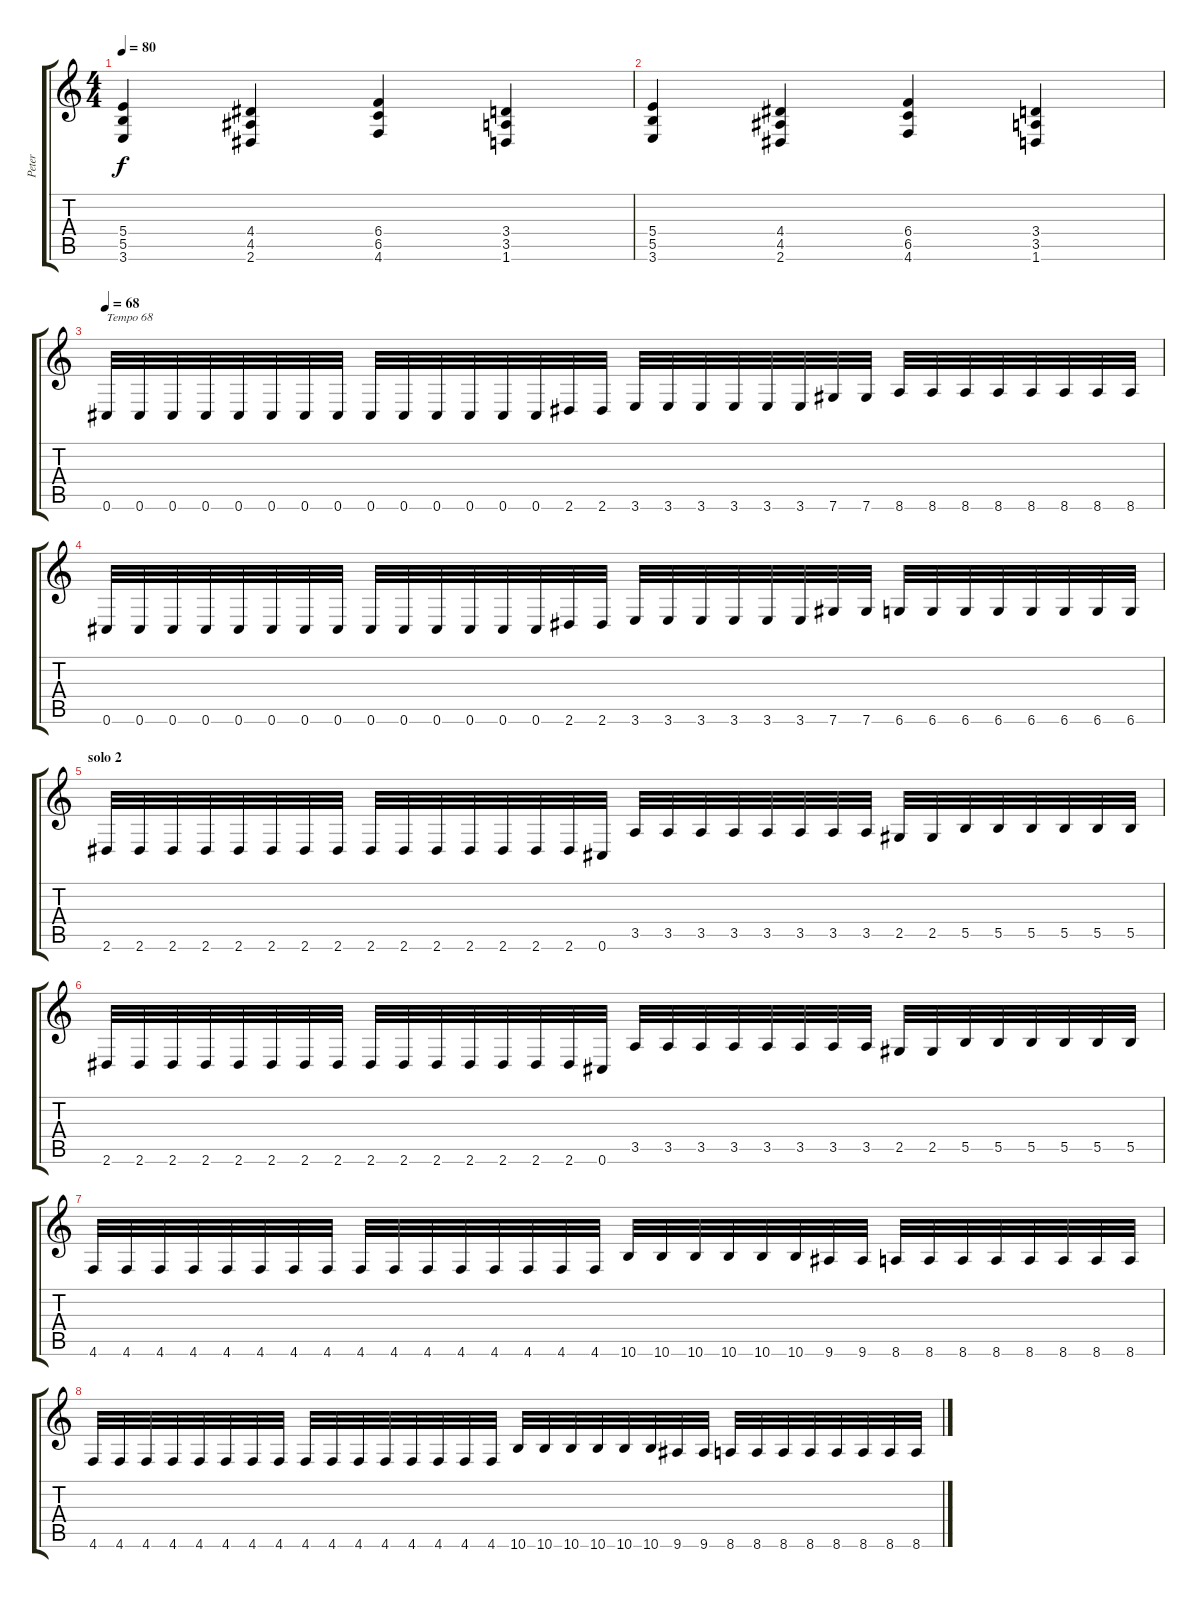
\track ("Peter" "Peter") {instrument overdrivenguitar}
\staff {score tabs}
\tuning (Db4 Ab3 E3 B2 Gb2 Db2) {hide}
\ts (4 4)
\tempo 80
\clef g2
\ks c
(5.4 5.5 3.6).4{dy f} (4.4 4.5 2.6).4 (6.4 6.5 4.6).4 (3.4 3.5 1.6).4 |
(5.4 5.5 3.6).4 (4.4 4.5 2.6).4 (6.4 6.5 4.6).4 (3.4 3.5 1.6).4 |
\tempo 68
0.6.32{txt "Tempo 68"} 0.6.32 0.6.32 0.6.32 0.6.32 0.6.32 0.6.32 0.6.32 0.6.32 0.6.32 0.6.32 0.6.32 0.6.32 0.6.32 2.6.32 2.6.32 3.6.32 3.6.32 3.6.32 3.6.32 3.6.32 3.6.32 7.6.32 7.6.32 8.6.32 8.6.32 8.6.32 8.6.32 8.6.32 8.6.32 8.6.32 8.6.32 |
0.6.32 0.6.32 0.6.32 0.6.32 0.6.32 0.6.32 0.6.32 0.6.32 0.6.32 0.6.32 0.6.32 0.6.32 0.6.32 0.6.32 2.6.32 2.6.32 3.6.32 3.6.32 3.6.32 3.6.32 3.6.32 3.6.32 7.6.32 7.6.32 6.6.32 6.6.32 6.6.32 6.6.32 6.6.32 6.6.32 6.6.32 6.6.32 |
\section ("" "solo 2")
2.6.32 2.6.32 2.6.32 2.6.32 2.6.32 2.6.32 2.6.32 2.6.32 2.6.32 2.6.32 2.6.32 2.6.32 2.6.32 2.6.32 2.6.32 0.6.32 3.5.32 3.5.32 3.5.32 3.5.32 3.5.32 3.5.32 3.5.32 3.5.32 2.5.32 2.5.32 5.5.32 5.5.32 5.5.32 5.5.32 5.5.32 5.5.32 |
2.6.32 2.6.32 2.6.32 2.6.32 2.6.32 2.6.32 2.6.32 2.6.32 2.6.32 2.6.32 2.6.32 2.6.32 2.6.32 2.6.32 2.6.32 0.6.32 3.5.32 3.5.32 3.5.32 3.5.32 3.5.32 3.5.32 3.5.32 3.5.32 2.5.32 2.5.32 5.5.32 5.5.32 5.5.32 5.5.32 5.5.32 5.5.32 |
4.6.32 4.6.32 4.6.32 4.6.32 4.6.32 4.6.32 4.6.32 4.6.32 4.6.32 4.6.32 4.6.32 4.6.32 4.6.32 4.6.32 4.6.32 4.6.32 10.6.32 10.6.32 10.6.32 10.6.32 10.6.32 10.6.32 9.6.32 9.6.32 8.6.32 8.6.32 8.6.32 8.6.32 8.6.32 8.6.32 8.6.32 8.6.32 |
4.6.32 4.6.32 4.6.32 4.6.32 4.6.32 4.6.32 4.6.32 4.6.32 4.6.32 4.6.32 4.6.32 4.6.32 4.6.32 4.6.32 4.6.32 4.6.32 10.6.32 10.6.32 10.6.32 10.6.32 10.6.32 10.6.32 9.6.32 9.6.32 8.6.32 8.6.32 8.6.32 8.6.32 8.6.32 8.6.32 8.6.32 8.6.32
